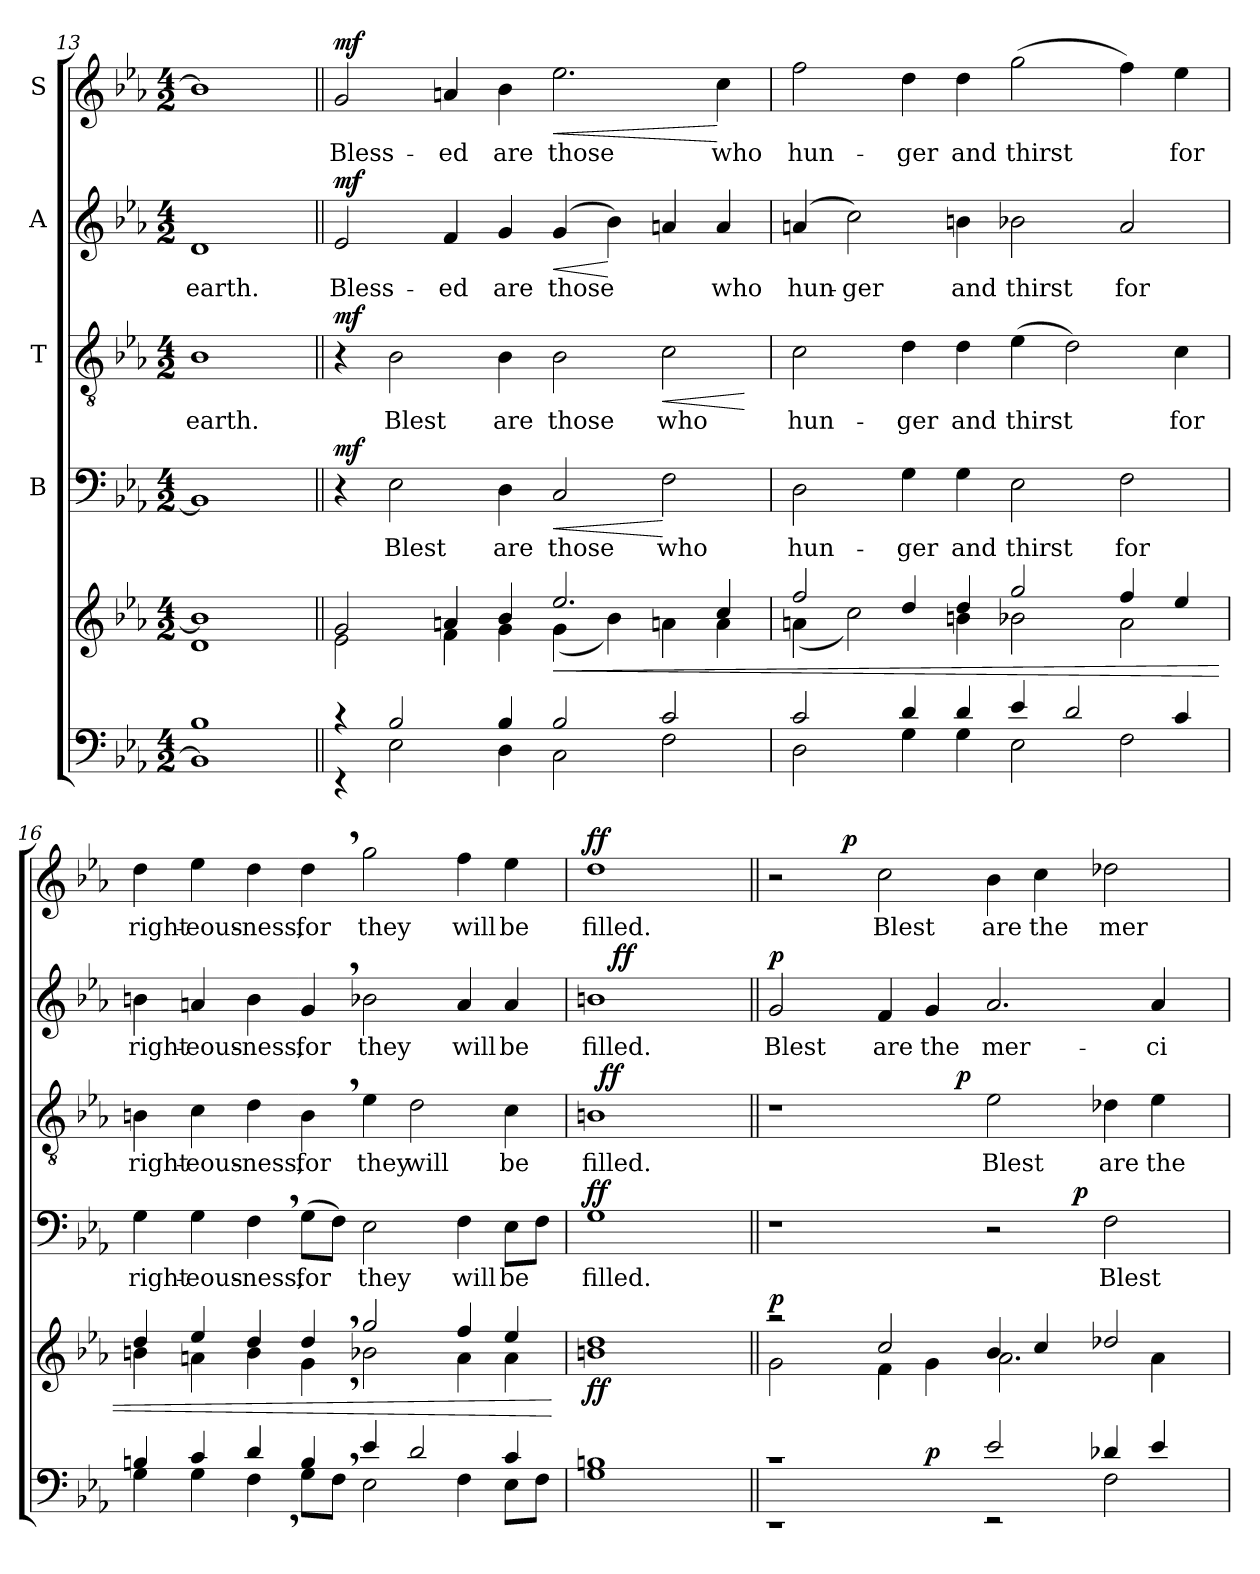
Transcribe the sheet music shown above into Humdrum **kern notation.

**kern	**kern	**dynam	**kern	**text	**dynam	**kern	**text	**dynam	**kern	**text	**dynam	**kern	**text	**dynam
*part5	*part5	*part5	*part4	*part4	*part4	*part3	*part3	*part3	*part2	*part2	*part2	*part1	*part1	*part1
*staff6	*staff5	*staff5/6	*staff4	*staff4	*staff4	*staff3	*staff3	*staff3	*staff2	*staff2	*staff2	*staff1	*staff1	*staff1
*	*	*	*I"B	*	*	*I"T	*	*	*I"A	*	*	*I"S	*	*
*clefF4	*clefG2	*	*clefF4	*	*	*clefGv2	*	*	*clefG2	*	*	*clefG2	*	*
*k[b-e-a-]	*k[b-e-a-]	*	*k[b-e-a-]	*	*	*k[b-e-a-]	*	*	*k[b-e-a-]	*	*	*k[b-e-a-]	*	*
*E-:	*E-:	*	*E-:	*	*	*E-:	*	*	*E-:	*	*	*E-:	*	*
*M4/2	*M4/2	*	*M4/2	*	*	*M4/2	*	*	*M4/2	*	*	*M4/2	*	*
=13	=13	=13	=13	=13	=13	=13	=13	=13	=13	=13	=13	=13	=13	=13
*^	*^	*	*	*	*	*	*	*	*	*	*	*	*	*
1B-	1BB-]	1b-]	1d	.	1BB-]	.	.	1B-	earth.	.	1d	earth.	.	1b-]	.	.
!!LO:LB:g=z
=14||	=14||	=14||	=14||	=14||	=14||	=14||	=14||	=14||	=14||	=14||	=14||	=14||	=14||	=14||	=14||	=14||
!	!	!	!	!LO:DY:a=2	!	!	!	!	!	!	!	!	!	!	!	!
!	!	!	!	!LO:DY:n=1:a	!	!	!LO:DY:a	!	!	!LO:DY:a	!	!	!LO:DY:a	!	!	!LO:DY:a
4rc	4rEE	2g/	2e-\	mf mf	4r	.	mf	4r	.	mf	2e-/	Bless-	mf	2g/	Bless-	mf
2B-/	2E-\	.	.	.	2E-\	Blest	.	2B-\	Blest	.	.	.	.	.	.	.
.	.	4an/	4f\	.	.	.	.	.	.	.	4f/	-ed	.	4an/	-ed	.
4B-/	4D\	4b-/	4g\	.	4D\	are	.	4B-\	are	.	4g/	are	.	4b-\	are	.
!	!	!	!	!LO:HP:b	!	!	!LO:HP:b	!	!	!	!	!	!LO:HP:b	!	!	!LO:HP:b
2B-/	2C\	2.ee-/	(4g\	<	2C/	those	<	2B-\	those	.	(4g/	those	<	2.ee-\	those	<
.	.	.	4b-\)	.	.	.	.	.	.	.	4b-\)	.	[	.	.	.
!	!	!	!	!	!	!	!	!	!	!LO:HP:b	!	!	!	!	!	!
2c/	2F\	.	4an\	.	2F\	who	[	2c\	who	<	4an/	.	.	.	.	.
.	.	4cc/	4a\	.	.	.	.	.	.	.	4a/	who	.	4cc\	who	[
*v	*v	*	*	*	*	*	*	*	*	*	*	*	*	*	*	*
*	*v	*v	*	*	*	*	*	*	*	*	*	*	*	*	*
.	.	.	.	.	.	.	.	[	.	.	.	.	.	.
=15	=15	=15	=15	=15	=15	=15	=15	=15	=15	=15	=15	=15	=15	=15
*^	*^	*	*	*	*	*	*	*	*	*	*	*	*	*
2c/	2D\	2ff/	(4an\	.	2D\	-hun-	.	2c\	hun-	.	(4an/	hun-	.	2ff\	hun-	.
.	.	.	2cc\)	.	.	.	.	.	.	.	2cc\)	-ger	.	.	.	.
4d/	4G\	4dd/	.	.	4G\	ger	.	4d\	-ger	.	.	.	.	4dd\	-ger	.
4d/	4G\	4dd/	4bn\	.	4G\	and	.	4d\	and	.	4bn\	and	.	4dd\	and	.
4e-/	2E-\	2gg/	2b-X\	.	2E-\	thirst	.	(4e-\	thirst	.	2b-X\	thirst	.	(2gg\	thirst	.
2d/	.	.	.	.	.	.	.	2d\)	.	.	.	.	.	.	.	.
.	2F\	4ff/	2a\	.	2F\	for	.	.	.	.	2a/	for	.	4ff\)	.	.
4c/	.	4ee-/	.	.	.	.	.	4c\	for	.	.	.	.	4ee-\	for	.
=16	=16	=16	=16	=16	=16	=16	=16	=16	=16	=16	=16	=16	=16	=16	=16	=16
4Bn/	4G\	4dd/	4bn\	.	4G\	right-	.	4Bn\	right-	.	4bn\	right-	.	4dd\	right-	.
4c/	4G\	4ee-/	4an\	.	4G\	-eous-	.	4c\	-eous-	.	4an/	-eous-	.	4ee-\	-eous-	.
4d/	4F,>\	4dd/	4b\	.	4F,>\	-ness,	.	4d\	-ness,	.	4b\	-ness,	.	4dd\	-ness,	.
4B,>/	8G\L	4dd,>/	4g,>\	.	(8G\L	for	.	4B,>\	for	.	4g,>/	for	.	4dd,>\	for	.
.	8F\J	.	.	.	8F\J)	.	.	.	.	.	.	.	.	.	.	.
4e-/	2E-\	2gg/	2b-X\	.	2E-\	they	.	4e-\	they	.	2b-X\	they	.	2gg\	they	.
2d/	.	.	.	.	.	.	.	2d\	will	.	.	.	.	.	.	.
.	4F\	4ff/	4a\	.	4F\	will	.	.	.	.	4a/	will	.	4ff\	will	.
4c/	8E-\L	4ee-/	4a\	.	8E-\L	be	.	4c\	be	.	4a/	be	.	4ee-\	be	.
.	8F\J	.	.	.	8F\J	.	.	.	.	.	.	.	.	.	.	.
*v	*v	*	*	*	*	*	*	*	*	*	*	*	*	*	*	*
*	*v	*v	*	*	*	*	*	*	*	*	*	*	*	*	*
.	.	[	.	.	.	.	.	.	.	.	.	.	.	.
=17	=17	=17	=17	=17	=17	=17	=17	=17	=17	=17	=17	=17	=17	=17
*^	*^	*	*	*	*	*	*	*	*	*	*	*	*	*
!	!	!	!	!LO:DY:b	!	!	!LO:DY:a	!	!	!	!	!	!	!	!	!LO:DY:a
*	*	*	*	*	*	*	*	*^	*	*	*^	*	*	*	*	*
1Bn	1G	1dd	1bn	ff	1G	filled.	ff	1Bn	32ryy	filled.	.	1bn	16ryy	filled.	.	1dd	filled.	ff
!	!	!	!	!	!	!	!	!	!	!	!LO:DY:a	!	!	!	!	!	!	!
.	.	.	.	.	.	.	.	.	2ryy	.	ff	.	.	.	.	.	.	.
!	!	!	!	!	!	!	!	!	!	!	!	!	!	!	!LO:DY:a	!	!	!
.	.	.	.	.	.	.	.	.	.	.	.	.	2...ryy	.	ff	.	.	.
.	.	.	.	.	.	.	.	.	4...ryy	.	.	.	.	.	.	.	.	.
!!LO:PB:g=z
=18||	=18||	=18||	=18||	=18||	=18||	=18||	=18||	=18||	=18||	=18||	=18||	=18||	=18||	=18||	=18||	=18||	=18||	=18||
!	!	!	!	!LO:DY:a	!	!	!	!	!	!	!	!	!	!	!LO:DY:a	!	!	!
*	*^	*	*	*	*^	*	*	*	*	*	*	*v	*v	*	*	*^	*	*
1rc	1rEE	2.ryy	2raa	2g\	p	1r	1ryy	.	.	1r	2..ryy	.	.	2g/	Blest	p	2r	4ryy	.	.
.	.	.	.	.	.	.	.	.	.	.	.	.	.	.	.	.	.	16.ryy	.	.
!	!	!	!	!	!	!	!	!	!	!	!	!	!	!	!	!	!	!	!	!LO:DY:a
.	.	.	.	.	.	.	.	.	.	.	.	.	.	.	.	.	.	1ryy	.	p
.	.	.	2cc/	4f\	.	.	.	.	.	.	.	.	.	4f/	are	.	2cc\	.	Blest	.
!	!	!	!	!	!LO:DY:a=2	!	!	!	!	!	!	!	!	!	!	!	!	!	!	!
.	.	1ryy	.	4g\	p	.	.	.	.	.	.	.	.	4g/	the	.	.	.	.	.
!	!	!	!	!	!	!	!	!	!	!	!	!	!LO:DY:a	!	!	!	!	!	!	!
.	.	.	.	.	.	.	.	.	.	.	1ryy	.	p	.	.	.	.	.	.	.
2e-/	2rEE	.	4b-/	2.a-\	.	2r	4.ryy	.	.	2e-\	.	Blest	.	2.a-/	mer-	.	4b-\	.	are	.
.	.	.	4cc/	.	.	.	.	.	.	.	.	.	.	.	.	.	4cc\	.	the	.
.	.	.	.	.	.	.	.	.	.	.	.	.	.	.	.	.	.	2ryy	.	.
!	!	!	!	!	!	!	!	!	!LO:DY:a	!	!	!	!	!	!	!	!	!	!	!
.	.	.	.	.	.	.	2ryy	.	p	.	.	.	.	.	.	.	.	.	.	.
4d-X/	2F\	.	2dd-X/	.	.	2F\	.	Blest	.	4d-X\	.	are	.	.	.	.	2dd-X\	.	mer-	.
4e-/	.	4ryy	.	4a-\	.	.	.	.	.	4e-\	.	the	.	4a-/	-ci-	.	.	.	.	.
.	.	.	.	.	.	.	.	.	.	.	.	.	.	.	.	.	.	8ryy	.	.
.	.	.	.	.	.	.	8ryy	.	.	.	8ryy	.	.	.	.	.	.	.	.	.
.	.	.	.	.	.	.	.	.	.	.	.	.	.	.	.	.	.	32ryy	.	.
*v	*v	*v	*	*	*	*v	*v	*	*	*v	*v	*	*	*	*	*	*v	*v	*	*
*	*v	*v	*	*	*	*	*	*	*	*	*	*	*	*	*
=	=	=	=	=	=	=	=	=	=	=	=	=	=	=
*-	*-	*-	*-	*-	*-	*-	*-	*-	*-	*-	*-	*-	*-	*-
